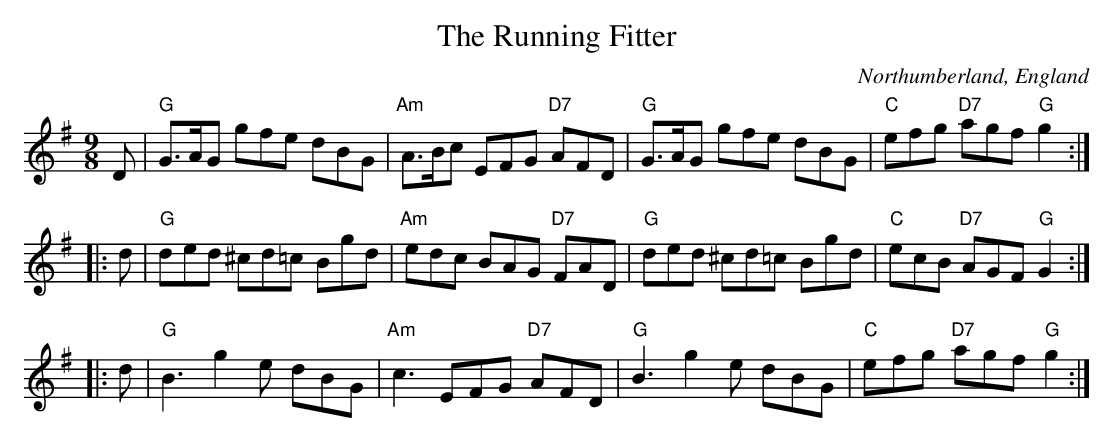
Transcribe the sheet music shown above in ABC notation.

X:1
T:The Running Fitter
O:Northumberland, England
M:9/8
L:1/8
K: G
   D | "G"G>AG gfe  dBG | "Am"A>Bc EFG "D7"AFD | "G"G>AG gfe  dBG | "C"efg "D7"agf "G"g2 :|
|: d | "G"ded ^cd=c Bgd | "Am"edc  BAG "D7"FAD | "G"ded ^cd=c Bgd | "C"ecB "D7"AGF "G"G2 :|
|: d | "G"B3   g2e  dBG | "Am"c3   EFG "D7"AFD | "G"B3   g2e  dBG | "C"efg "D7"agf "G"g2 :|
